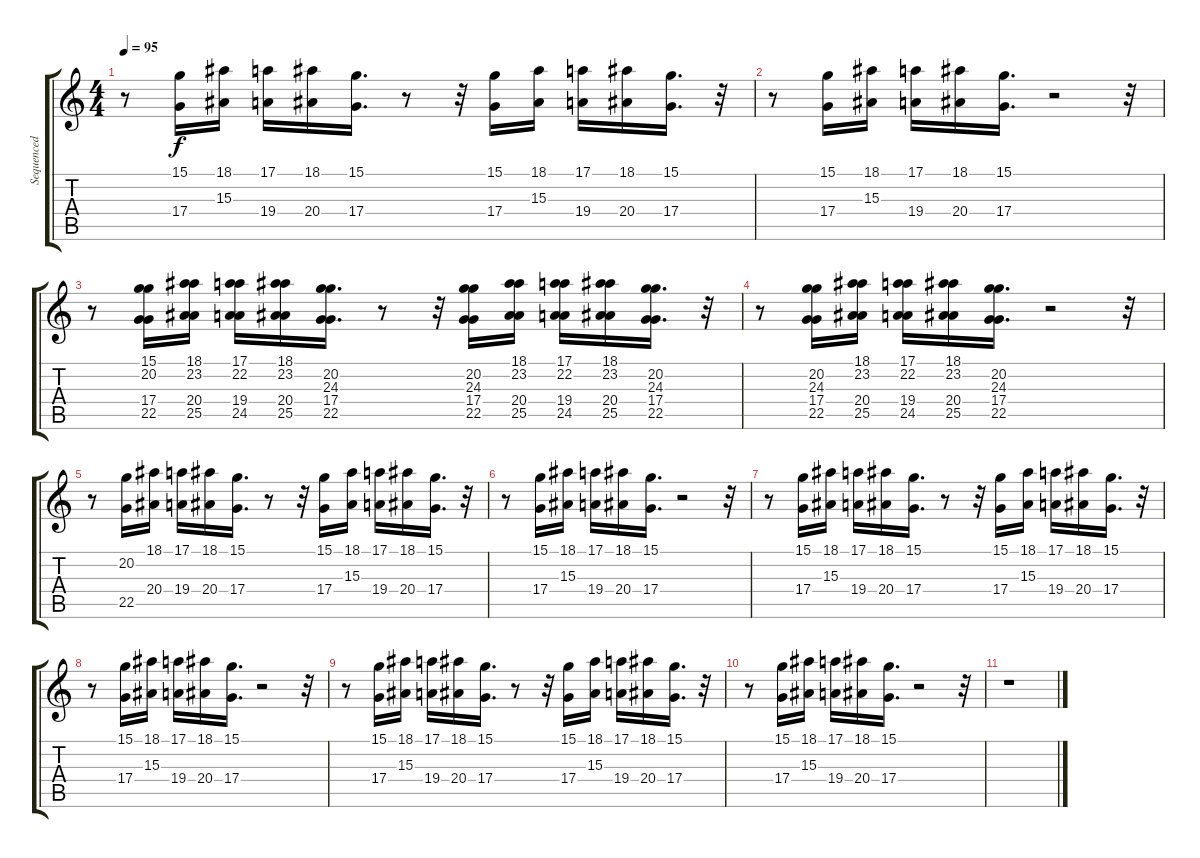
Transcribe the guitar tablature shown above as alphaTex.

\track ("Sequenced by:" "Sequenced ") {instrument synthstrings1}
\staff {score tabs}
\tuning (E4 B3 G3 D3 A2 E2) {hide}
\ts (4 4)
\tempo 95
\clef g2
\ks c
r.8{dy f} (15.1 17.4).16 (18.1 15.3).16 (17.1 19.4).16 (18.1 20.4).16 (15.1 17.4).16{d} r.8 r.32 (15.1 17.4).16 (18.1 15.3).16 (17.1 19.4).16 (18.1 20.4).16 (15.1 17.4).16{d} r.32 |
r.8 (15.1 17.4).16 (18.1 15.3).16 (17.1 19.4).16 (18.1 20.4).16 (15.1 17.4).16{d} r.2 r.32 |
r.8 (15.1 20.2 17.4 22.5).16 (18.1 23.2 20.4 25.5).16 (17.1 22.2 19.4 24.5).16 (18.1 23.2 20.4 25.5).16 (20.2 24.3 17.4 22.5).16{d} r.8 r.32 (20.2 24.3 17.4 22.5).16 (18.1 23.2 20.4 25.5).16 (17.1 22.2 19.4 24.5).16 (18.1 23.2 20.4 25.5).16 (20.2 24.3 17.4 22.5).16{d} r.32 |
r.8 (20.2 24.3 17.4 22.5).16 (18.1 23.2 20.4 25.5).16 (17.1 22.2 19.4 24.5).16 (18.1 23.2 20.4 25.5).16 (20.2 24.3 17.4 22.5).16{d} r.2 r.32 |
r.8 (20.2 22.5).16 (18.1 20.4).16 (17.1 19.4).16 (18.1 20.4).16 (15.1 17.4).16{d} r.8 r.32 (15.1 17.4).16 (18.1 15.3).16 (17.1 19.4).16 (18.1 20.4).16 (15.1 17.4).16{d} r.32 |
r.8 (15.1 17.4).16 (18.1 15.3).16 (17.1 19.4).16 (18.1 20.4).16 (15.1 17.4).16{d} r.2 r.32 |
r.8 (15.1 17.4).16 (18.1 15.3).16 (17.1 19.4).16 (18.1 20.4).16 (15.1 17.4).16{d} r.8 r.32 (15.1 17.4).16 (18.1 15.3).16 (17.1 19.4).16 (18.1 20.4).16 (15.1 17.4).16{d} r.32 |
r.8 (15.1 17.4).16 (18.1 15.3).16 (17.1 19.4).16 (18.1 20.4).16 (15.1 17.4).16{d} r.2 r.32 |
r.8 (15.1 17.4).16 (18.1 15.3).16 (17.1 19.4).16 (18.1 20.4).16 (15.1 17.4).16{d} r.8 r.32 (15.1 17.4).16 (18.1 15.3).16 (17.1 19.4).16 (18.1 20.4).16 (15.1 17.4).16{d} r.32 |
r.8 (15.1 17.4).16 (18.1 15.3).16 (17.1 19.4).16 (18.1 20.4).16 (15.1 17.4).16{d} r.2 r.32 |
r.1
